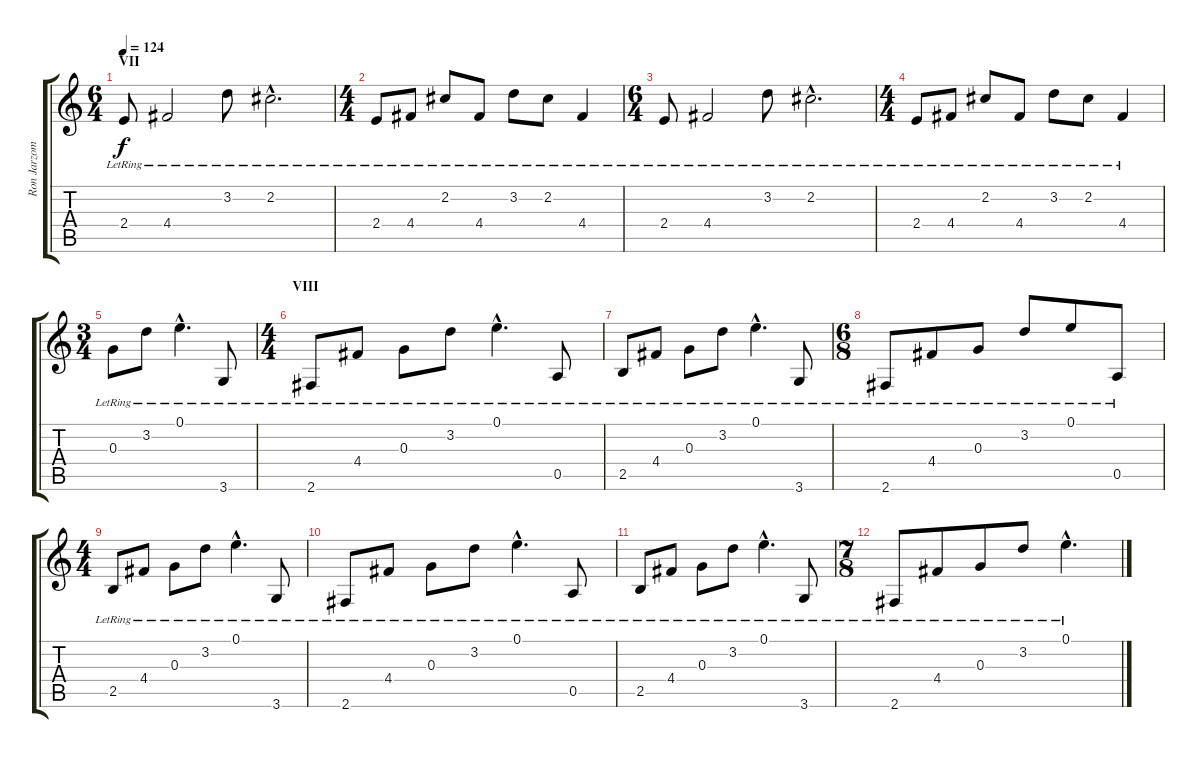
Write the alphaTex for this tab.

\track ("Ron Jarzombek" "Ron Jarzom") {instrument electricguitarclean}
\staff {score tabs}
\tuning (E4 B3 G3 D3 A2 E2) {hide}
\ts (6 4)
\section ("" "VII")
\tempo 124
\clef g2
\ks c
2.4{lr}.8{dy f} 4.4{lr}.2 3.2{lr}.8 2.2{hac lr}.2{d} |
\ts (4 4)
2.4{lr}.8 4.4{lr}.8 2.2{lr}.8 4.4{lr}.8 3.2{lr}.8 2.2{lr}.8 4.4{lr}.4 |
\ts (6 4)
2.4{lr}.8 4.4{lr}.2 3.2{lr}.8 2.2{hac lr}.2{d} |
\ts (4 4)
2.4{lr}.8 4.4{lr}.8 2.2{lr}.8 4.4{lr}.8 3.2{lr}.8 2.2{lr}.8 4.4{lr}.4 |
\ts (3 4)
0.3{lr}.8 3.2{lr}.8 0.1{hac lr}.4{d} 3.6{lr}.8 |
\ts (4 4)
\section ("" "VIII")
2.6{lr}.8 4.4{lr}.8 0.3{lr}.8 3.2{lr}.8 0.1{hac lr}.4{d} 0.5{lr}.8 |
2.5{lr}.8 4.4{lr}.8 0.3{lr}.8 3.2{lr}.8 0.1{hac lr}.4{d} 3.6{lr}.8 |
\ts (6 8)
2.6{lr}.8 4.4{lr}.8 0.3{lr}.8 3.2{lr}.8 0.1{lr}.8 0.5{lr}.8 |
\ts (4 4)
2.5{lr}.8 4.4{lr}.8 0.3{lr}.8 3.2{lr}.8 0.1{hac lr}.4{d} 3.6{lr}.8 |
2.6{lr}.8 4.4{lr}.8 0.3{lr}.8 3.2{lr}.8 0.1{hac lr}.4{d} 0.5{lr}.8 |
2.5{lr}.8 4.4{lr}.8 0.3{lr}.8 3.2{lr}.8 0.1{hac lr}.4{d} 3.6{lr}.8 |
\ts (7 8)
2.6{lr}.8 4.4{lr}.8 0.3{lr}.8 3.2{lr}.8 0.1{hac lr}.4{d}
